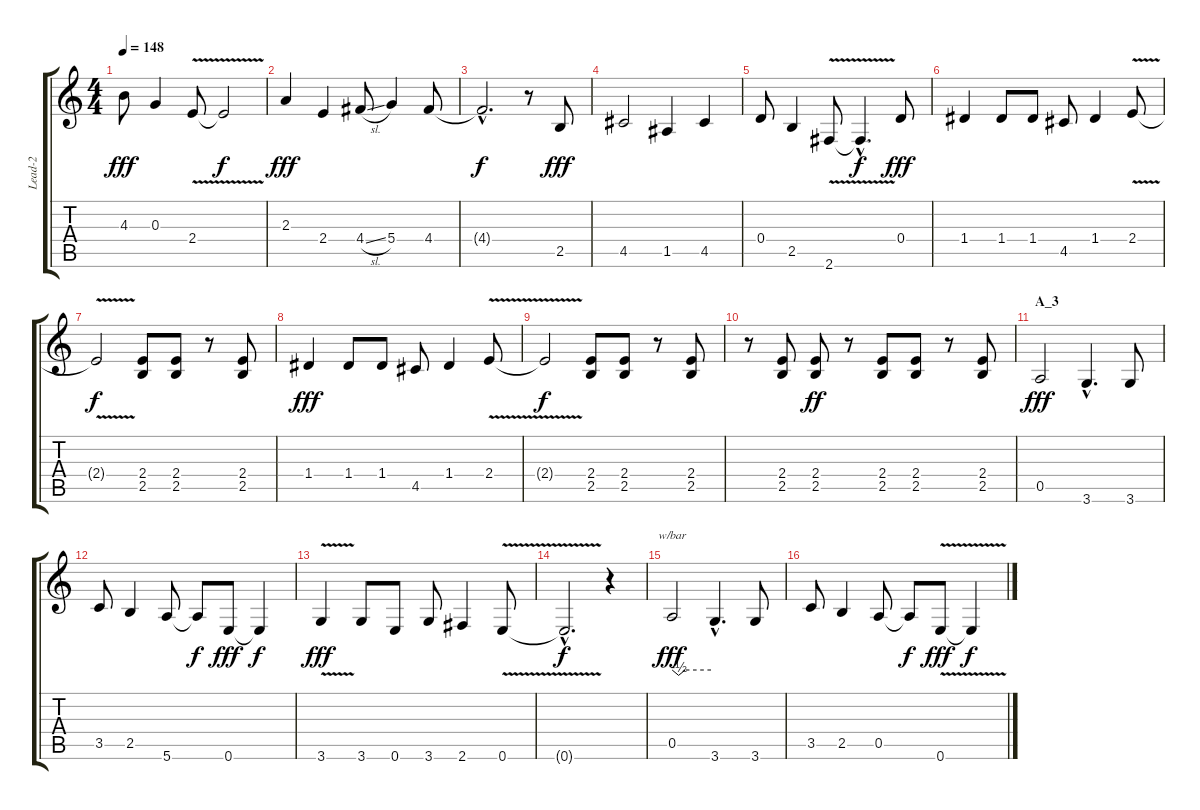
\track ("Lead-2" "Lead-2") {instrument electricguitarclean}
\staff {score tabs}
\tuning (E4 B3 G3 D3 A2 E2) {hide}
\ts (4 4)
\tempo 148
\clef g2
\ks c
4.3.8{dy fff} 0.3.4 2.4{v}.8 2.4{t}.2{dy f} |
2.3.4{dy fff} 2.4.4 4.4{sl}.8 5.4.4 4.4.8 |
4.4{hac t}.2{d dy f} r.8 2.5.8{dy fff} |
4.5.2 1.5.4 4.5.4 |
0.4.8 2.5.4 2.6{v}.8 2.6{hac t}.4{d dy f} 0.4.8{dy fff} |
1.4.4 1.4.8 1.4.8 4.5.8 1.4.4 2.4{v}.8 |
2.4{t}.2{dy f} (2.4 2.5).8 (2.4 2.5).8 r.8 (2.4 2.5).8 |
1.4.4{dy fff} 1.4.8 1.4.8 4.5.8 1.4.4 2.4{v}.8 |
2.4{t}.2{dy f} (2.4 2.5).8 (2.4 2.5).8 r.8 (2.4 2.5).8 |
r.8 (2.4 2.5).8 (2.4 2.5).8{dy ff} r.8 (2.4 2.5).8 (2.4 2.5).8 r.8 (2.4 2.5).8 |
\section ("" "A_3")
0.5.2{dy fff volume 16 instrument electricguitarclean} 3.6{hac}.4{d} 3.6.8 |
3.5.8 2.5.4 5.6.8 5.6{t}.8{dy f} 0.6.8{dy fff} 0.6{t}.4{dy f} |
3.6{v}.4{dy fff} 3.6.8 0.6.8 3.6.8 2.6.4 0.6{v}.8 |
0.6{hac t}.2{d dy f} r.4 |
0.5.2{tbe (custom default 0 0 10 -2 20 0 60 0) dy fff} 3.6{hac}.4{d} 3.6.8 |
3.5.8 2.5.4 0.5.8 0.5{t}.8{dy f} 0.6{v}.8{dy fff} 0.6{t}.4{dy f}
